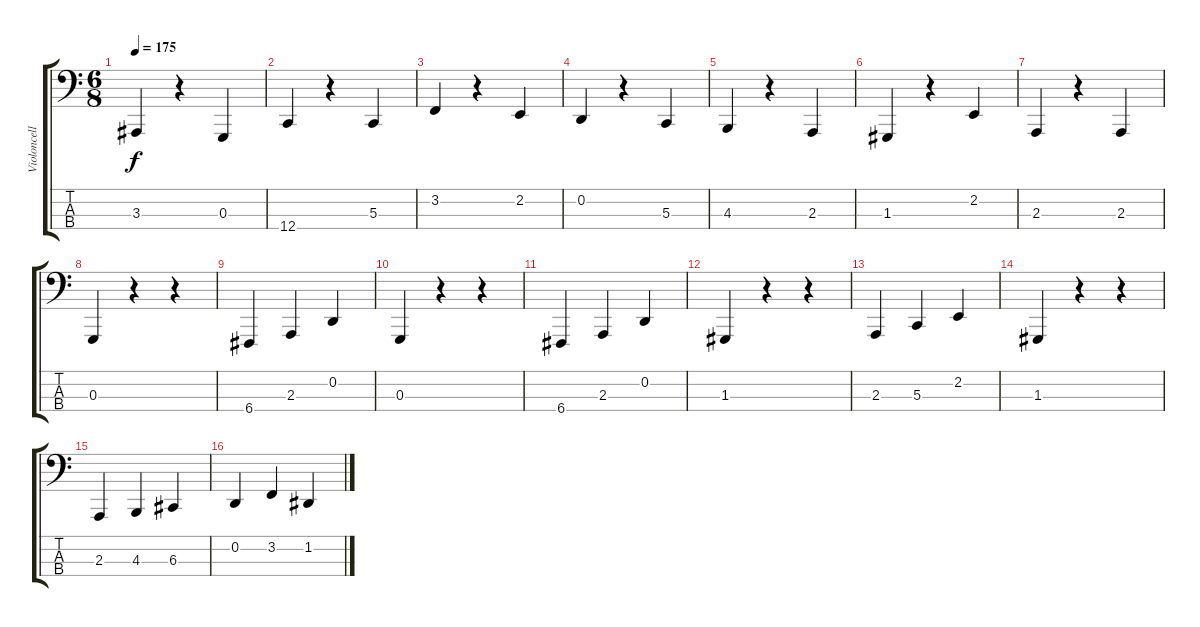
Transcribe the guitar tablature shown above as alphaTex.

\track ("Violoncello" "Violoncell") {instrument cello}
\staff {score tabs}
\tuning (A2 D2 G1 C1) {hide}
\ts (6 8)
\tempo 175
\clef f4
\ks c
3.3.4{dy f} r.4 0.3.4 |
12.4.4 r.4 5.3.4 |
3.2.4 r.4 2.2.4 |
0.2.4 r.4 5.3.4 |
4.3.4 r.4 2.3.4 |
1.3.4 r.4 2.2.4 |
2.3.4 r.4 2.3.4 |
0.3.4 r.4 r.4 |
6.4.4 2.3.4 0.2.4 |
0.3.4 r.4 r.4 |
6.4.4 2.3.4 0.2.4 |
1.3.4 r.4 r.4 |
2.3.4 5.3.4 2.2.4 |
1.3.4 r.4 r.4 |
2.3.4 4.3.4 6.3.4 |
0.2.4 3.2.4 1.2.4
